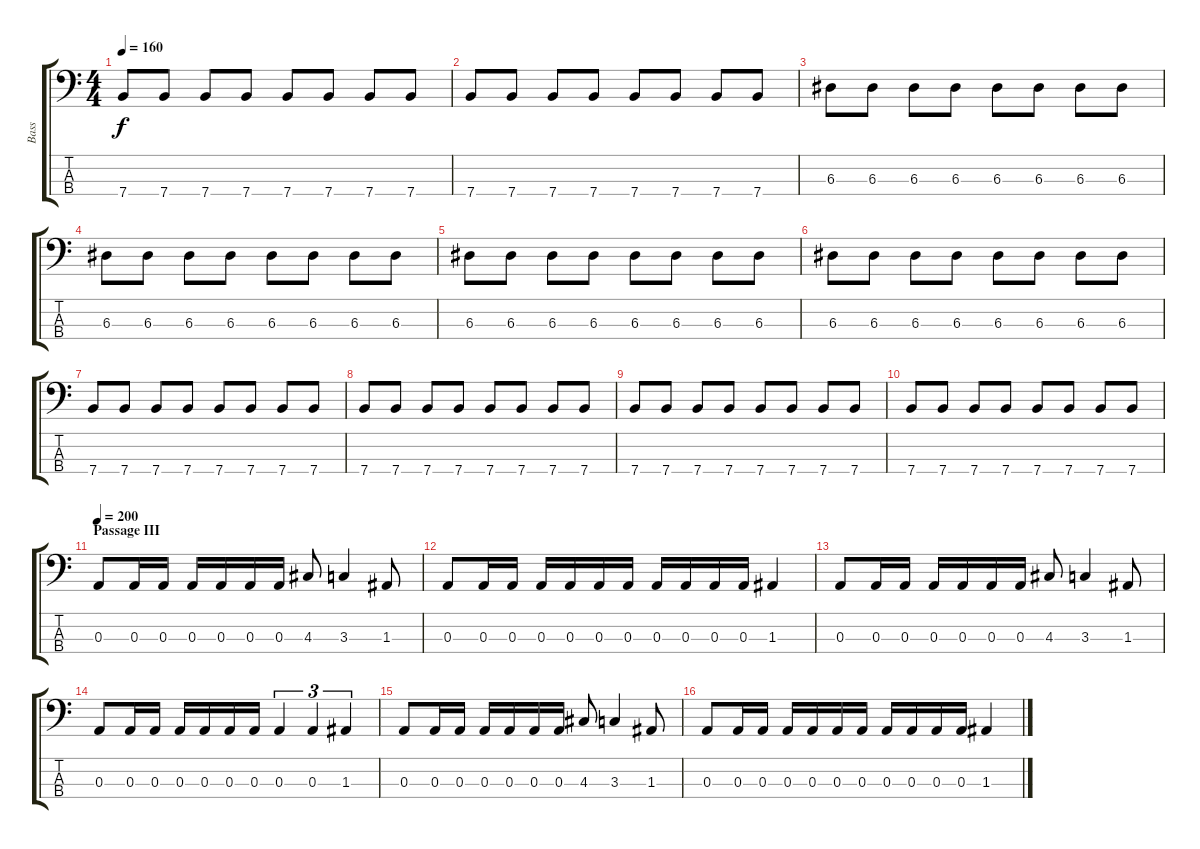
\track ("Bass" "Bass") {instrument electricbasspick}
\staff {score tabs}
\tuning (G2 D2 A1 E1) {hide}
\ts (4 4)
\tempo 160
\clef f4
\ks c
7.4.8{dy f} 7.4.8 7.4.8 7.4.8 7.4.8 7.4.8 7.4.8 7.4.8 |
7.4.8 7.4.8 7.4.8 7.4.8 7.4.8 7.4.8 7.4.8 7.4.8 |
6.3.8 6.3.8 6.3.8 6.3.8 6.3.8 6.3.8 6.3.8 6.3.8 |
6.3.8 6.3.8 6.3.8 6.3.8 6.3.8 6.3.8 6.3.8 6.3.8 |
6.3.8 6.3.8 6.3.8 6.3.8 6.3.8 6.3.8 6.3.8 6.3.8 |
6.3.8 6.3.8 6.3.8 6.3.8 6.3.8 6.3.8 6.3.8 6.3.8 |
7.4.8 7.4.8 7.4.8 7.4.8 7.4.8 7.4.8 7.4.8 7.4.8 |
7.4.8 7.4.8 7.4.8 7.4.8 7.4.8 7.4.8 7.4.8 7.4.8 |
7.4.8 7.4.8 7.4.8 7.4.8 7.4.8 7.4.8 7.4.8 7.4.8 |
7.4.8 7.4.8 7.4.8 7.4.8 7.4.8 7.4.8 7.4.8 7.4.8 |
\section ("" "Passage III")
\tempo 200
0.3.8 0.3.16 0.3.16 0.3.16 0.3.16 0.3.16 0.3.16 4.3.8 3.3.4 1.3.8 |
0.3.8 0.3.16 0.3.16 0.3.16 0.3.16 0.3.16 0.3.16 0.3.16 0.3.16 0.3.16 0.3.16 1.3.4 |
0.3.8 0.3.16 0.3.16 0.3.16 0.3.16 0.3.16 0.3.16 4.3.8 3.3.4 1.3.8 |
0.3.8 0.3.16 0.3.16 0.3.16 0.3.16 0.3.16 0.3.16 0.3.4{tu (3 2)} 0.3.4{tu (3 2)} 1.3.4{tu (3 2)} |
0.3.8 0.3.16 0.3.16 0.3.16 0.3.16 0.3.16 0.3.16 4.3.8 3.3.4 1.3.8 |
0.3.8 0.3.16 0.3.16 0.3.16 0.3.16 0.3.16 0.3.16 0.3.16 0.3.16 0.3.16 0.3.16 1.3.4
